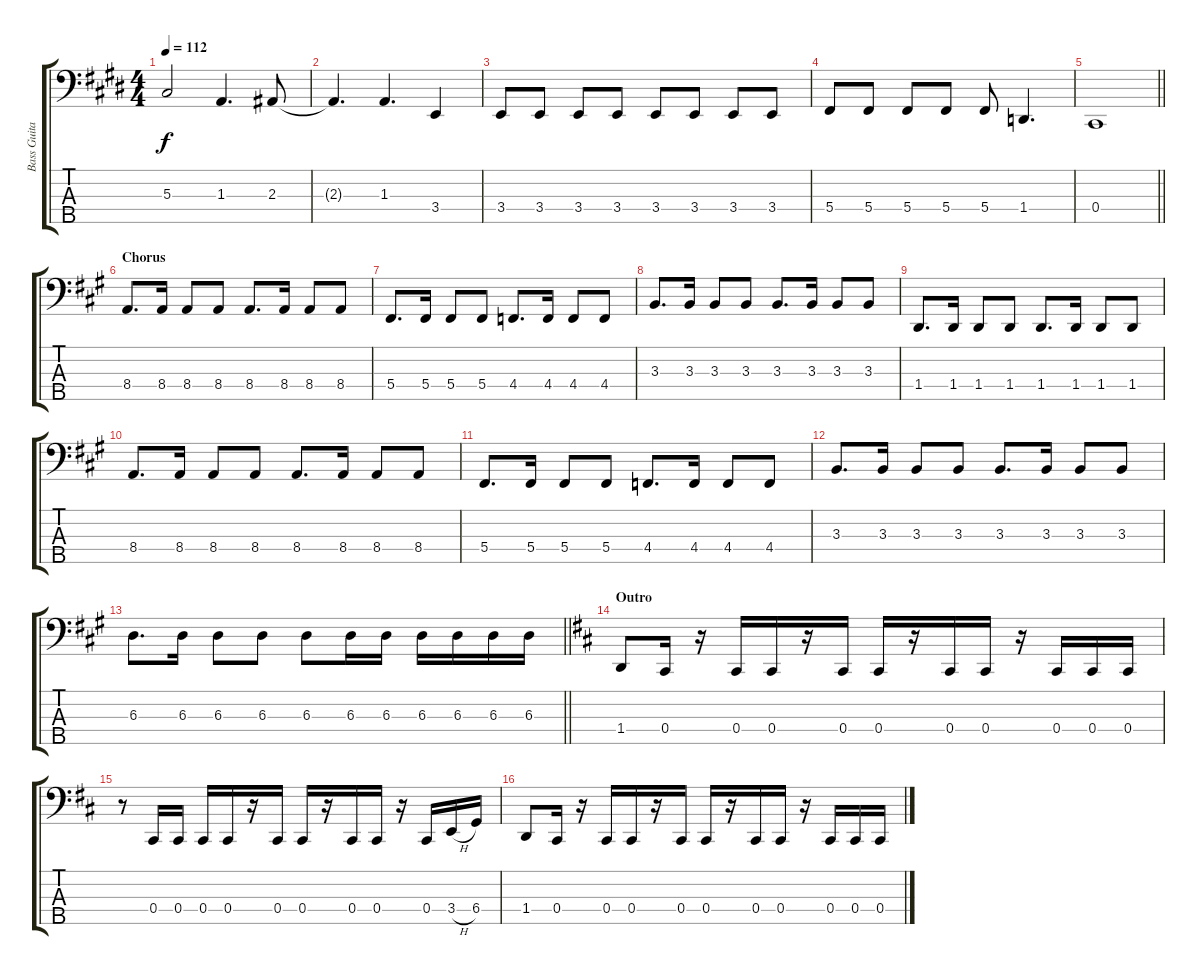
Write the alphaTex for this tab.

\track ("Bass Guitar" "Bass Guita") {instrument electricbassfinger}
\staff {score tabs}
\tuning (Gb2 Db2 Ab1 Db1 Bb0) {hide}
\ts (4 4)
\tempo 112
\clef f4
\ks e
5.3.2{dy f} 1.3.4{d} 2.3.8 |
2.3{t}.4{d} 1.3.4{d} 3.4.4 |
3.4.8 3.4.8 3.4.8 3.4.8 3.4.8 3.4.8 3.4.8 3.4.8 |
5.4.8 5.4.8 5.4.8 5.4.8 5.4.8 1.4.4{d} |
\barLineRight lightlight
0.4.1 |
\section ("" "Chorus")
\ks a
8.4.8{d} 8.4.16 8.4.8 8.4.8 8.4.8{d} 8.4.16 8.4.8 8.4.8 |
5.4.8{d} 5.4.16 5.4.8 5.4.8 4.4.8{d} 4.4.16 4.4.8 4.4.8 |
3.3.8{d} 3.3.16 3.3.8 3.3.8 3.3.8{d} 3.3.16 3.3.8 3.3.8 |
1.4.8{d} 1.4.16 1.4.8 1.4.8 1.4.8{d} 1.4.16 1.4.8 1.4.8 |
8.4.8{d} 8.4.16 8.4.8 8.4.8 8.4.8{d} 8.4.16 8.4.8 8.4.8 |
5.4.8{d} 5.4.16 5.4.8 5.4.8 4.4.8{d} 4.4.16 4.4.8 4.4.8 |
3.3.8{d} 3.3.16 3.3.8 3.3.8 3.3.8{d} 3.3.16 3.3.8 3.3.8 |
\barLineRight lightlight
6.3.8{d} 6.3.16 6.3.8 6.3.8 6.3.8 6.3.16 6.3.16 6.3.16 6.3.16 6.3.16 6.3.16 |
\section ("" "Outro")
\ks d
1.4.8 0.4.16 r.16 0.4.16 0.4.16 r.16 0.4.16 0.4.16 r.16 0.4.16 0.4.16 r.16 0.4.16 0.4.16 0.4.16 |
r.8 0.4.16 0.4.16 0.4.16 0.4.16 r.16 0.4.16 0.4.16 r.16 0.4.16 0.4.16 r.16 0.4.16 3.4{h}.16 6.4.16 |
1.4.8 0.4.16 r.16 0.4.16 0.4.16 r.16 0.4.16 0.4.16 r.16 0.4.16 0.4.16 r.16 0.4.16 0.4.16 0.4.16
